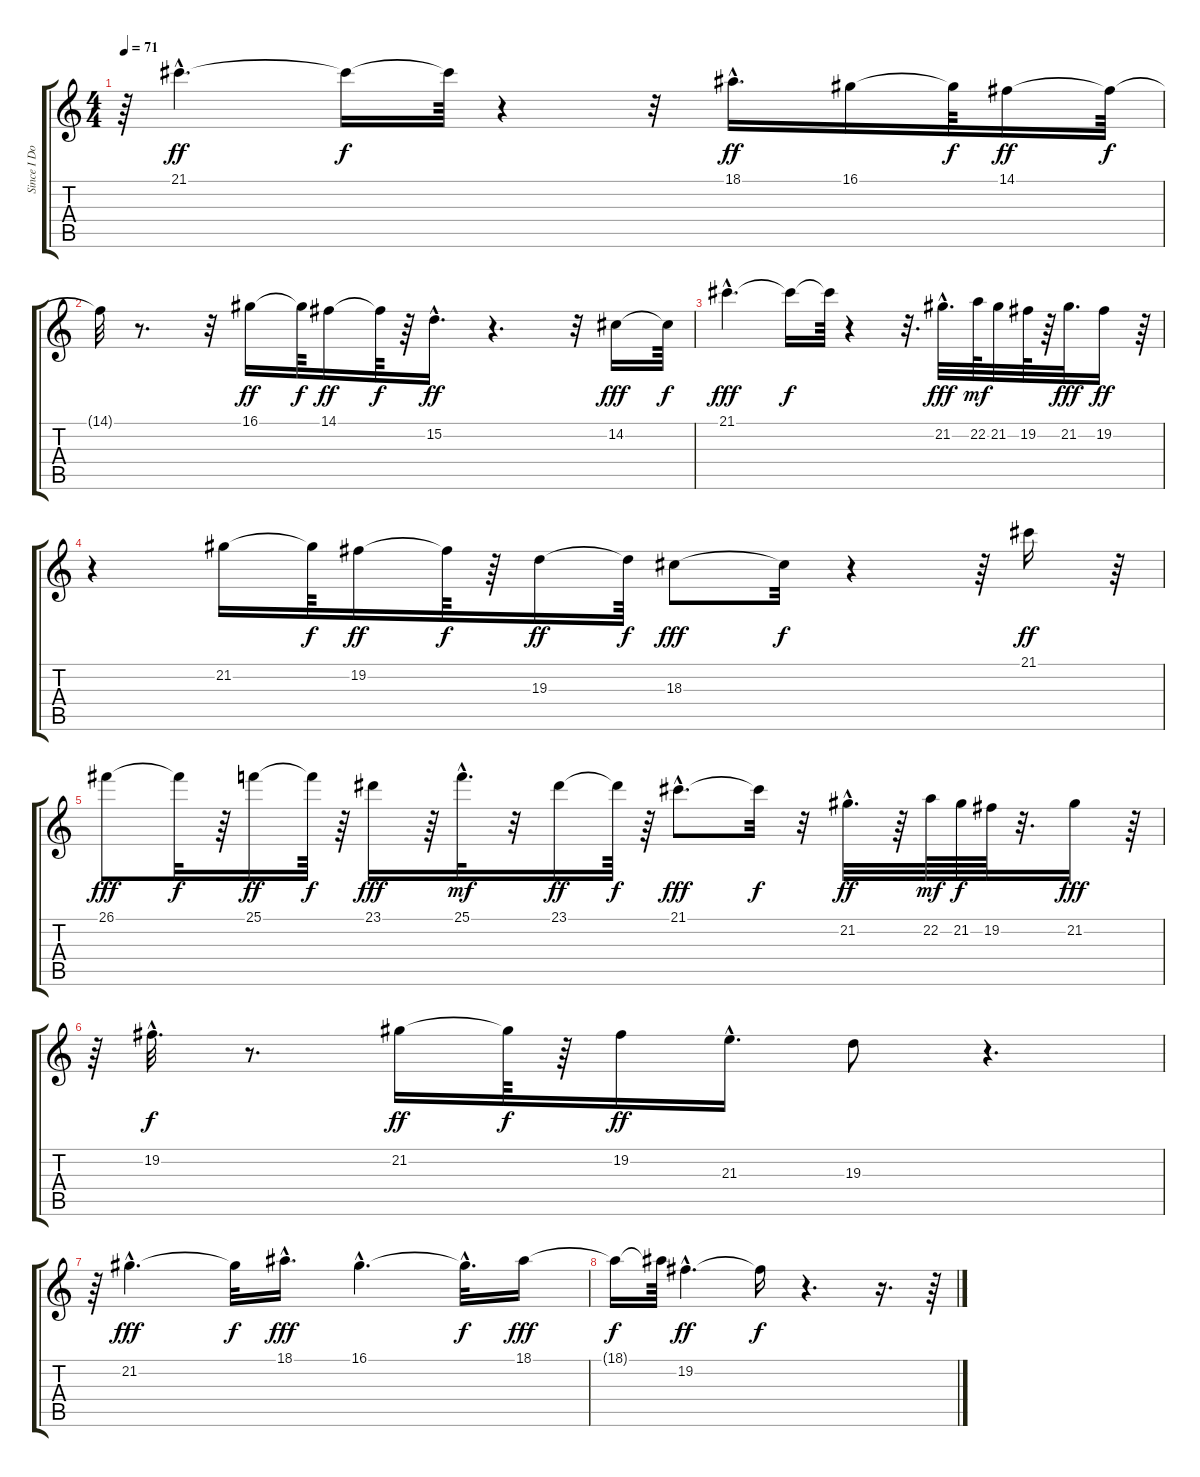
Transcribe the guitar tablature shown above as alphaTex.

\track ("Since I Don't Have Y" "Since I Do") {instrument rockorgan}
\staff {score tabs}
\tuning (E4 B3 G3 D3 A2 E2) {hide}
\ts (4 4)
\tempo 71
\clef g2
\ks c
r.64{dy f} 21.1{hac}.4{d dy ff} 21.1{t}.16{dy f} 21.1{t}.64 r.4 r.32 18.1{hac}.16{d dy ff} 16.1.16 16.1{t}.64{dy f} 14.1.16{dy ff} 14.1{t}.64{dy f} |
14.1{t}.32 r.8{d} r.32 16.1.16{dy ff} 16.1{t}.64{dy f} 14.1.16{dy ff} 14.1{t}.64{dy f} r.64 15.2{hac}.16{d dy ff} r.4{d} r.32 14.2.16{dy fff} 14.2{t}.64{dy f} |
21.1{hac}.4{d dy fff} 21.1{t}.16{dy f} 21.1{t}.64 r.4 r.32{d} 21.2{hac}.32{d dy fff} 22.2.64{dy mf} 21.2.32 19.2.64 r.64 21.2.32{d dy fff} 19.2.16{dy ff} r.64 |
r.4 21.2.16 21.2{t}.64{dy f} 19.2.16{dy ff} 19.2{t}.64{dy f} r.64 19.3.16{dy ff} 19.3{t}.64{dy f} 18.3.8{dy fff} 18.3{t}.32{dy f} r.4 r.64 21.1.16{dy ff} r.64 |
26.1.8{dy fff} 26.1{t}.32{dy f} r.64 25.1.16{dy ff} 25.1{t}.64{dy f} r.64 23.1.16{dy fff} r.64 25.1{hac}.32{d dy mf} r.32 23.1.16{dy ff} 23.1{t}.64{dy f} r.64 21.1{hac}.8{d dy fff} 21.1{t}.32{dy f} r.32 21.2{hac}.32{d dy ff} r.64 22.2.64{dy mf} 21.2.64{dy f} 19.2.64 r.32{d} 21.2.16{dy fff} r.64 |
r.64 19.2{hac}.32{d dy f} r.8{d} 21.2.16{dy ff} 21.2{t}.64{dy f} r.64 19.2.16{dy ff} 21.3{hac}.16{d} 19.3.8 r.4{d} |
r.64 21.2{hac}.4{d dy fff} 21.2{t}.32{dy f} 18.1{hac}.16{d dy fff} 16.1{hac}.4{d} 16.1{hac t}.32{d dy f} 18.1.16{dy fff} |
18.1{t}.16{dy f} 18.1{t}.64 19.2{hac}.4{d dy ff} 19.2{t}.16{dy f} r.4{d} r.16{d} r.64
